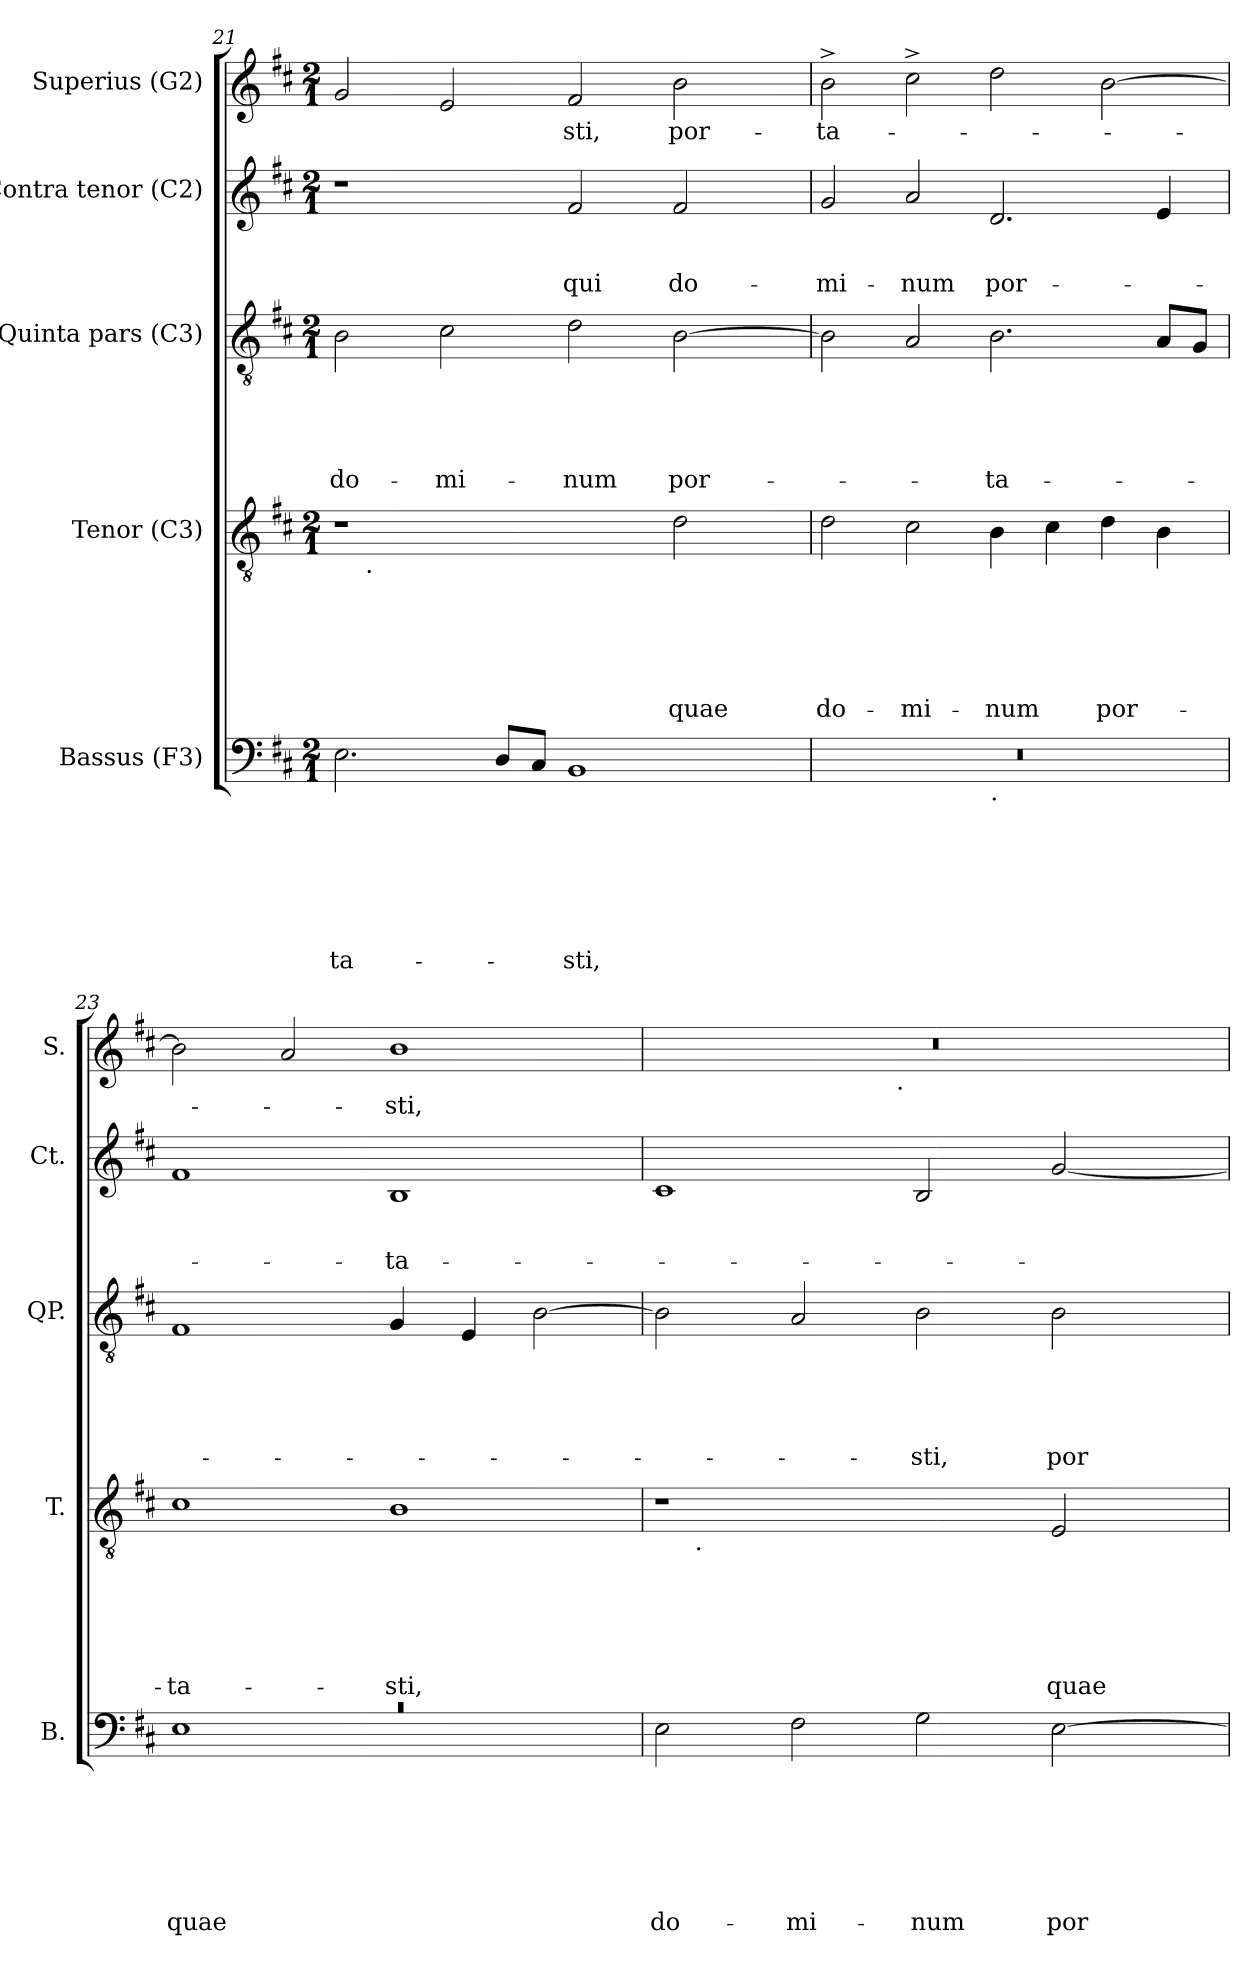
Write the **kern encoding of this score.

**kern	**text	**text	**text	**text	**text	**text	**text	**kern	**text	**text	**text	**text	**text	**text	**kern	**text	**text	**text	**text	**text	**kern	**text	**text	**text	**kern	**text
*part5	*part5	*part5	*part5	*part5	*part5	*part5	*part5	*part4	*part4	*part4	*part4	*part4	*part4	*part4	*part3	*part3	*part3	*part3	*part3	*part3	*part2	*part2	*part2	*part2	*part1	*part1
*staff5	*staff5	*staff5	*staff5	*staff5	*staff5	*staff5	*staff5	*staff4	*staff4	*staff4	*staff4	*staff4	*staff4	*staff4	*staff3	*staff3	*staff3	*staff3	*staff3	*staff3	*staff2	*staff2	*staff2	*staff2	*staff1	*staff1
*I"Bassus (F3)	*	*	*	*	*	*	*	*I"Tenor (C3)	*	*	*	*	*	*	*I"Quinta pars (C3)	*	*	*	*	*	*I"Contra tenor (C2)	*	*	*	*I"Superius (G2)	*
*I'B.	*	*	*	*	*	*	*	*I'T.	*	*	*	*	*	*	*I'QP.	*	*	*	*	*	*I'Ct.	*	*	*	*I'S.	*
!!LO:LB:g=z
*clefF4	*	*	*	*	*	*	*	*clefGv2	*	*	*	*	*	*	*clefGv2	*	*	*	*	*	*clefG2	*	*	*	*clefG2	*
*k[f#c#]	*	*	*	*	*	*	*	*k[f#c#]	*	*	*	*	*	*	*k[f#c#]	*	*	*	*	*	*k[f#c#]	*	*	*	*k[f#c#]	*
*D:	*	*	*	*	*	*	*	*D:	*	*	*	*	*	*	*D:	*	*	*	*	*	*D:	*	*	*	*D:	*
*M2/1	*	*	*	*	*	*	*	*M2/1	*	*	*	*	*	*	*M2/1	*	*	*	*	*	*M2/1	*	*	*	*M2/1	*
=21	=21	=21	=21	=21	=21	=21	=21	=21	=21	=21	=21	=21	=21	=21	=21	=21	=21	=21	=21	=21	=21	=21	=21	=21	=21	=21
!	!	!	!	!	!	!	!LO:LY:b	!	!	!	!	!	!	!	!	!	!	!	!	!LO:LY:b	!	!	!	!	!	!
*	*	*	*	*	*	*	*	*^	*	*	*	*	*	*	*	*	*	*	*	*	*	*	*	*	*	*
2.E\	.	.	.	.	.	.	-ta-	1r	16.ryy	.	.	.	.	.	.	2B\	.	.	.	.	do-	1r	.	.	.	2g/	.
!	!	!	!	!	!	!	!	!	!LO:TX:b:t=.	!	!	!	!	!	!	!	!	!	!	!	!	!	!	!	!	!	!
.	.	.	.	.	.	.	.	.	1ryy	.	.	.	.	.	.	.	.	.	.	.	.	.	.	.	.	.	.
!	!	!	!	!	!	!	!	!	!	!	!	!	!	!	!	!	!	!	!	!	!LO:LY:b	!	!	!	!	!	!
.	.	.	.	.	.	.	.	.	.	.	.	.	.	.	.	2c#\	.	.	.	.	-mi-	.	.	.	.	2e/	.
8D/L	.	.	.	.	.	.	.	.	.	.	.	.	.	.	.	.	.	.	.	.	.	.	.	.	.	.	.
8C#/J	.	.	.	.	.	.	.	.	.	.	.	.	.	.	.	.	.	.	.	.	.	.	.	.	.	.	.
!	!	!	!	!	!	!	!LO:LY:b	!	!	!	!	!	!	!	!	!	!	!	!	!	!LO:LY:b	!	!	!	!LO:LY:b	!	!LO:LY:b
1BB	.	.	.	.	.	.	-sti,	2ryy	.	.	.	.	.	.	.	2d\	.	.	.	.	-num	2f#/	.	.	qui	2f#/	-sti,
.	.	.	.	.	.	.	.	.	2ryy	.	.	.	.	.	.	.	.	.	.	.	.	.	.	.	.	.	.
!	!	!	!	!	!	!	!	!	!	!	!	!	!	!	!LO:LY:b	!	!	!	!	!	!LO:LY:b	!	!	!	!LO:LY:b	!	!LO:LY:b
.	.	.	.	.	.	.	.	2d\	.	.	.	.	.	.	quae	[>2B\	.	.	.	.	por-	2f#/	.	.	do-	2b\	por-
.	.	.	.	.	.	.	.	.	4ryy	.	.	.	.	.	.	.	.	.	.	.	.	.	.	.	.	.	.
.	.	.	.	.	.	.	.	.	8ryy	.	.	.	.	.	.	.	.	.	.	.	.	.	.	.	.	.	.
.	.	.	.	.	.	.	.	.	32ryy	.	.	.	.	.	.	.	.	.	.	.	.	.	.	.	.	.	.
=22	=22	=22	=22	=22	=22	=22	=22	=22	=22	=22	=22	=22	=22	=22	=22	=22	=22	=22	=22	=22	=22	=22	=22	=22	=22	=22	=22
!	!	!	!	!	!	!	!	!	!	!	!	!	!	!	!LO:LY:b	!	!	!	!	!	!	!	!	!	!LO:LY:b	!	!LO:LY:b
*^	*	*	*	*	*	*	*	*v	*v	*	*	*	*	*	*	*	*	*	*	*	*	*	*	*	*	*	*
0r	1ryy	.	.	.	.	.	.	.	2d\	.	.	.	.	.	do-	2B\]	.	.	.	.	.	2g/	.	.	-mi-	2b^>\	-ta-
!	!	!	!	!	!	!	!	!	!	!	!	!	!	!	!LO:LY:b	!	!	!	!	!	!	!	!	!	!LO:LY:b	!	!
.	.	.	.	.	.	.	.	.	2c#\	.	.	.	.	.	-mi-	2A/	.	.	.	.	.	2a/	.	.	-num	2cc#^>\	.
!	!LO:TX:b:t=.	!	!	!	!	!	!	!	!	!	!	!	!	!	!	!	!	!	!	!	!	!	!	!	!	!	!
!	!	!	!	!	!	!	!	!	!	!	!	!	!	!	!LO:LY:b	!	!	!	!	!	!LO:LY:b	!	!	!	!LO:LY:b	!	!
.	1ryy	.	.	.	.	.	.	.	4B\	.	.	.	.	.	-num	2.B\	.	.	.	.	-ta-	2.d/	.	.	por-	2dd\	.
.	.	.	.	.	.	.	.	.	4c#\	.	.	.	.	.	.	.	.	.	.	.	.	.	.	.	.	.	.
!	!	!	!	!	!	!	!	!	!	!	!	!	!	!	!LO:LY:b	!	!	!	!	!	!	!	!	!	!	!	!
.	.	.	.	.	.	.	.	.	4d\	.	.	.	.	.	por-	.	.	.	.	.	.	.	.	.	.	[>2b\	.
.	.	.	.	.	.	.	.	.	4B\	.	.	.	.	.	.	8A/L	.	.	.	.	.	4e/	.	.	.	.	.
.	.	.	.	.	.	.	.	.	.	.	.	.	.	.	.	8G/J	.	.	.	.	.	.	.	.	.	.	.
=23	=23	=23	=23	=23	=23	=23	=23	=23	=23	=23	=23	=23	=23	=23	=23	=23	=23	=23	=23	=23	=23	=23	=23	=23	=23	=23	=23
!LO:N:vis=1	!	!	!	!	!	!	!	!LO:LY:b	!	!	!	!	!	!	!LO:LY:b	!	!	!	!	!	!	!	!	!	!	!	!
0rc	1E	.	.	.	.	.	.	quae	1c#	.	.	.	.	.	-ta-	1F#	.	.	.	.	.	1f#	.	.	.	2b\]	.
.	.	.	.	.	.	.	.	.	.	.	.	.	.	.	.	.	.	.	.	.	.	.	.	.	.	2a/	.
!	!	!	!	!	!	!	!	!	!	!	!	!	!	!	!LO:LY:b	!	!	!	!	!	!	!	!	!	!LO:LY:b	!	!LO:LY:b
.	1ryy	.	.	.	.	.	.	.	1B	.	.	.	.	.	-sti,	4G/	.	.	.	.	.	1B	.	.	-ta-	1b	-sti,
.	.	.	.	.	.	.	.	.	.	.	.	.	.	.	.	4E/	.	.	.	.	.	.	.	.	.	.	.
.	.	.	.	.	.	.	.	.	.	.	.	.	.	.	.	[>2B\	.	.	.	.	.	.	.	.	.	.	.
*v	*v	*	*	*	*	*	*	*	*	*	*	*	*	*	*	*	*	*	*	*	*	*	*	*	*	*	*
=24	=24	=24	=24	=24	=24	=24	=24	=24	=24	=24	=24	=24	=24	=24	=24	=24	=24	=24	=24	=24	=24	=24	=24	=24	=24	=24
!	!	!	!	!	!	!	!LO:LY:b	!	!	!	!	!	!	!	!	!	!	!	!	!	!	!	!	!	!	!
*	*	*	*	*	*	*	*	*^	*	*	*	*	*	*	*	*	*	*	*	*	*	*	*	*	*^	*
2E\	.	.	.	.	.	.	do-	1r	16.ryy	.	.	.	.	.	.	2B\]	.	.	.	.	.	1c#	.	.	.	0r	2ryy	.
!	!	!	!	!	!	!	!	!	!LO:TX:b:t=.	!	!	!	!	!	!	!	!	!	!	!	!	!	!	!	!	!	!	!
.	.	.	.	.	.	.	.	.	1ryy	.	.	.	.	.	.	.	.	.	.	.	.	.	.	.	.	.	.	.
!	!	!	!	!	!	!	!LO:LY:b	!	!	!	!	!	!	!	!	!	!	!	!	!	!	!	!	!	!	!	!	!
2F#\	.	.	.	.	.	.	-mi-	.	.	.	.	.	.	.	.	2A/	.	.	.	.	.	.	.	.	.	.	4...ryy	.
!	!	!	!	!	!	!	!	!	!	!	!	!	!	!	!	!	!	!	!	!	!	!	!	!	!	!	!LO:TX:b:t=.	!
.	.	.	.	.	.	.	.	.	.	.	.	.	.	.	.	.	.	.	.	.	.	.	.	.	.	.	1ryy	.
!	!	!	!	!	!	!	!LO:LY:b	!	!	!	!	!	!	!	!	!	!	!	!	!	!LO:LY:b	!	!	!	!	!	!	!
2G\	.	.	.	.	.	.	-num	2ryy	.	.	.	.	.	.	.	2B\	.	.	.	.	-sti,	2B/	.	.	.	.	.	.
.	.	.	.	.	.	.	.	.	2ryy	.	.	.	.	.	.	.	.	.	.	.	.	.	.	.	.	.	.	.
!	!	!	!	!	!	!	!LO:LY:b	!	!	!	!	!	!	!	!LO:LY:b	!	!	!	!	!	!LO:LY:b	!	!	!	!	!	!	!
[>2E\	.	.	.	.	.	.	por-	2E/	.	.	.	.	.	.	quae	2B\	.	.	.	.	por-	[>2g/	.	.	.	.	.	.
.	.	.	.	.	.	.	.	.	4ryy	.	.	.	.	.	.	.	.	.	.	.	.	.	.	.	.	.	.	.
.	.	.	.	.	.	.	.	.	8ryy	.	.	.	.	.	.	.	.	.	.	.	.	.	.	.	.	.	.	.
.	.	.	.	.	.	.	.	.	32ryy	.	.	.	.	.	.	.	.	.	.	.	.	.	.	.	.	.	32ryy	.
*	*	*	*	*	*	*	*	*v	*v	*	*	*	*	*	*	*	*	*	*	*	*	*	*	*	*	*v	*v	*
=	=	=	=	=	=	=	=	=	=	=	=	=	=	=	=	=	=	=	=	=	=	=	=	=	=	=
*-	*-	*-	*-	*-	*-	*-	*-	*-	*-	*-	*-	*-	*-	*-	*-	*-	*-	*-	*-	*-	*-	*-	*-	*-	*-	*-
